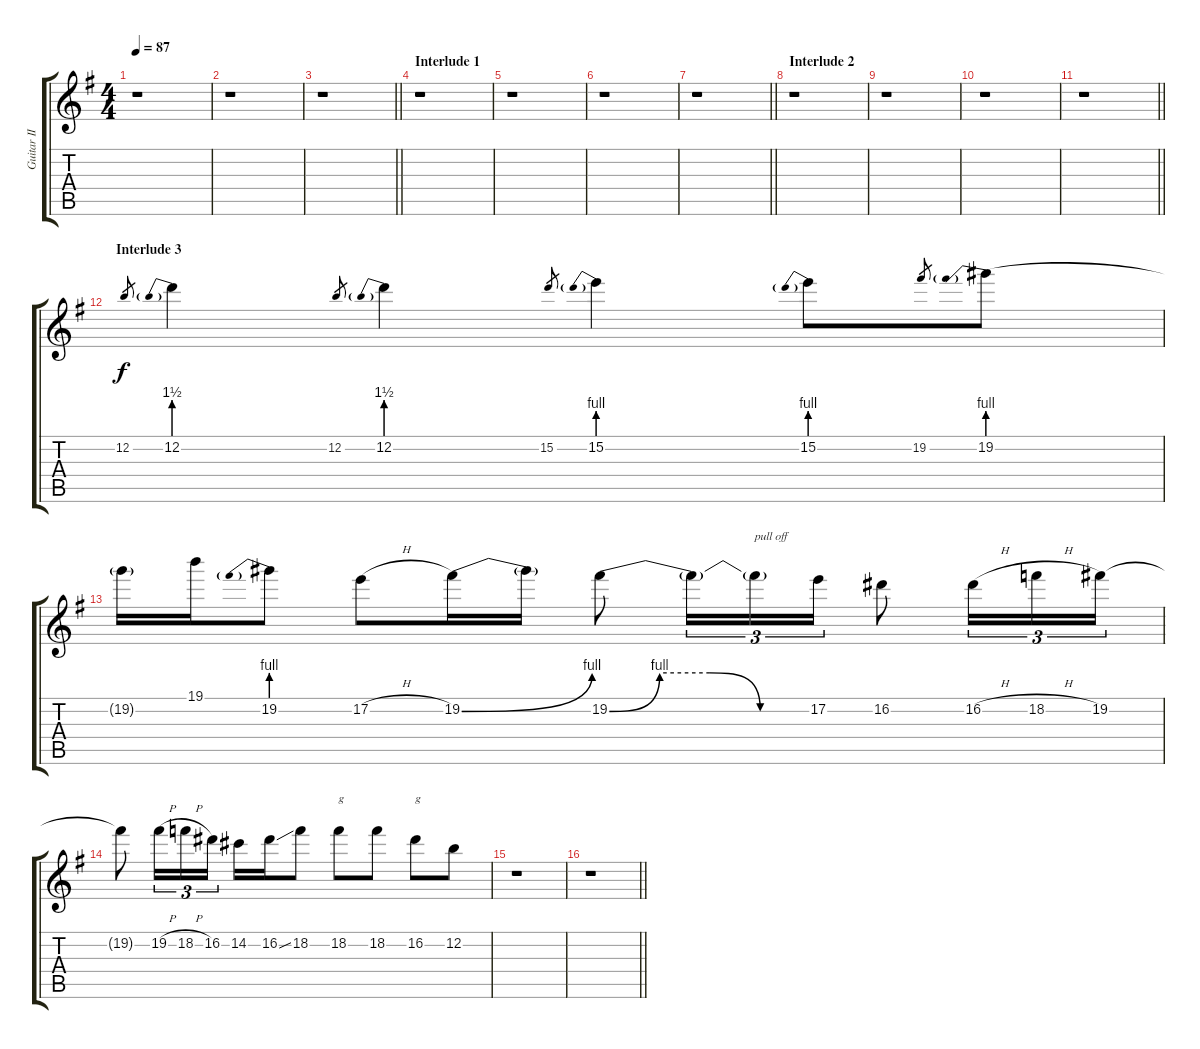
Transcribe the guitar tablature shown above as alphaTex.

\track ("Guitar II" "Guitar II") {instrument distortionguitar}
\staff {score tabs}
\tuning (E4 B3 G3 D3 A2 E2) {hide}
\ts (4 4)
\tempo 87
\clef g2
\ks g
r.1{dy f} |
r.1 |
\barLineRight lightlight
r.1 |
\section ("" "Interlude 1")
r.1 |
r.1 |
r.1 |
\barLineRight lightlight
r.1 |
\section ("" "Interlude 2")
r.1 |
r.1 |
r.1 |
\barLineRight lightlight
r.1 |
\section ("" "Interlude 3")
12.2.8{gr} 12.2{be (prebend 0 6 60 6)}.4 12.2.8{gr} 12.2{be (prebend 0 6 60 6)}.4 15.2.8{gr} 15.2{be (prebend 0 4 60 4)}.4 15.2{be (prebend 0 4 60 4)}.8 19.2.8{gr} 19.2{be (prebend 0 4 60 4)}.8 |
19.2{t}.16 19.1.16 19.2{be (prebend 0 4 60 4)}.8 17.2{h}.8 19.2{be (bend 0 0 60 4)}.16 19.2{t}.16 19.2{be (custom 0 0 15 4 30 4 45 0 60 0)}.8 19.2{t}.16{tu (3 2)} 19.2{t}.16{tu (3 2) txt "pull off"} 17.2.16{tu (3 2)} 16.2.8 16.2{h}.16{tu (3 2)} 18.2{h}.16{tu (3 2)} 19.2.16{tu (3 2)} |
19.2{t}.8 19.2{h}.16{tu (3 2)} 18.2{h}.16{tu (3 2)} 16.2.16{tu (3 2)} 14.2.16 16.2{ss}.16 18.2.8 18.2.8{txt "g"} 18.2.8 16.2.8{txt "g"} 12.2.8 |
r.1 |
\barLineRight lightlight
r.1
